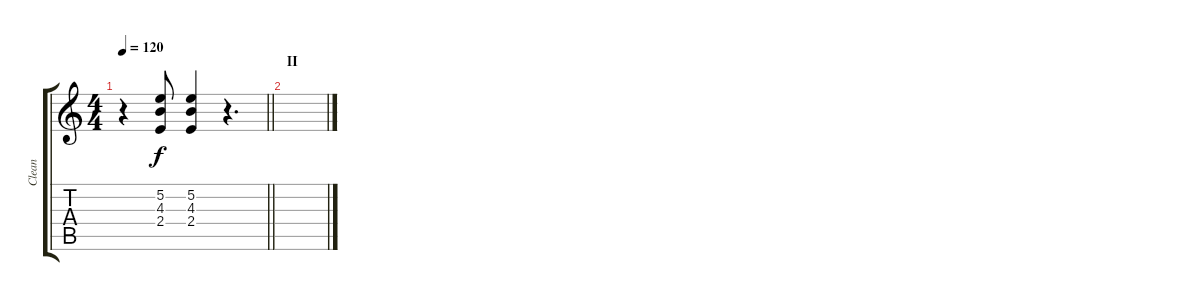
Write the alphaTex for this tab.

\track ("Clean" "Clean") {instrument electricguitarclean}
\staff {score tabs}
\tuning (E4 B3 G3 D3 A2 E2) {hide}
\ts (4 4)
\tempo 120
\clef g2
\barLineRight lightlight
\ks c
r.4{dy f} (5.2 4.3 2.4).8 (5.2 4.3 2.4).4 r.4{d} |
\section ("" "II")
